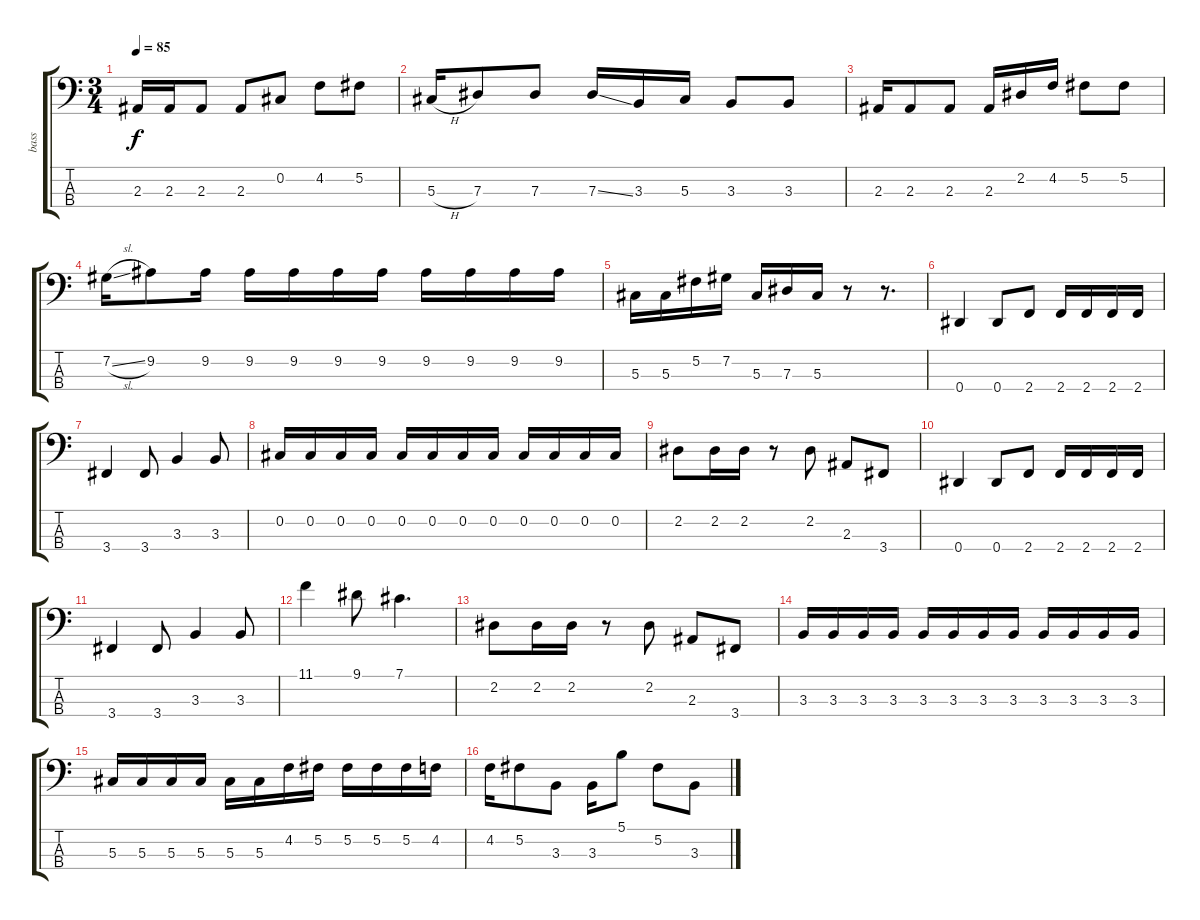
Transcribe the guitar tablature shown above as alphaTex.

\track ("bass" "bass") {instrument electricbasspick}
\staff {score tabs}
\tuning (Gb2 Db2 Ab1 Eb1) {hide}
\ts (3 4)
\tempo 85
\clef f4
\ks c
2.3.16{dy f} 2.3.16 2.3.8 2.3.8 0.2.8 4.2.8 5.2.8 |
5.3{h}.16 7.3.8 7.3.8 7.3{ss}.16 3.3.16 5.3.16 3.3.8 3.3.8 |
2.3.16 2.3.8 2.3.8 2.3.16 2.2.16 4.2.16 5.2.8 5.2.8 |
7.2{sl}.16 9.2.8 9.2.16 9.2.16 9.2.16 9.2.16 9.2.16 9.2.16 9.2.16 9.2.16 9.2.16 |
5.3.16 5.3.16 5.2.16 7.2.16 5.3.16 7.3.16 5.3.16 r.8 r.8{d} |
0.4.4 0.4.8 2.4.8 2.4.16 2.4.16 2.4.16 2.4.16 |
3.4.4 3.4.8 3.3.4 3.3.8 |
0.2.16 0.2.16 0.2.16 0.2.16 0.2.16 0.2.16 0.2.16 0.2.16 0.2.16 0.2.16 0.2.16 0.2.16 |
2.2.8 2.2.16 2.2.16 r.8 2.2.8 2.3.8 3.4.8 |
0.4.4 0.4.8 2.4.8 2.4.16 2.4.16 2.4.16 2.4.16 |
3.4.4 3.4.8 3.3.4 3.3.8 |
11.1.4 9.1.8 7.1.4{d} |
2.2.8 2.2.16 2.2.16 r.8 2.2.8 2.3.8 3.4.8 |
3.3.16 3.3.16 3.3.16 3.3.16 3.3.16 3.3.16 3.3.16 3.3.16 3.3.16 3.3.16 3.3.16 3.3.16 |
5.3.16 5.3.16 5.3.16 5.3.16 5.3.16 5.3.16 4.2.16 5.2.16 5.2.16 5.2.16 5.2.16 4.2.16 |
4.2.16 5.2.8 3.3.8 3.3.16 5.1.8 5.2.8 3.3.8
